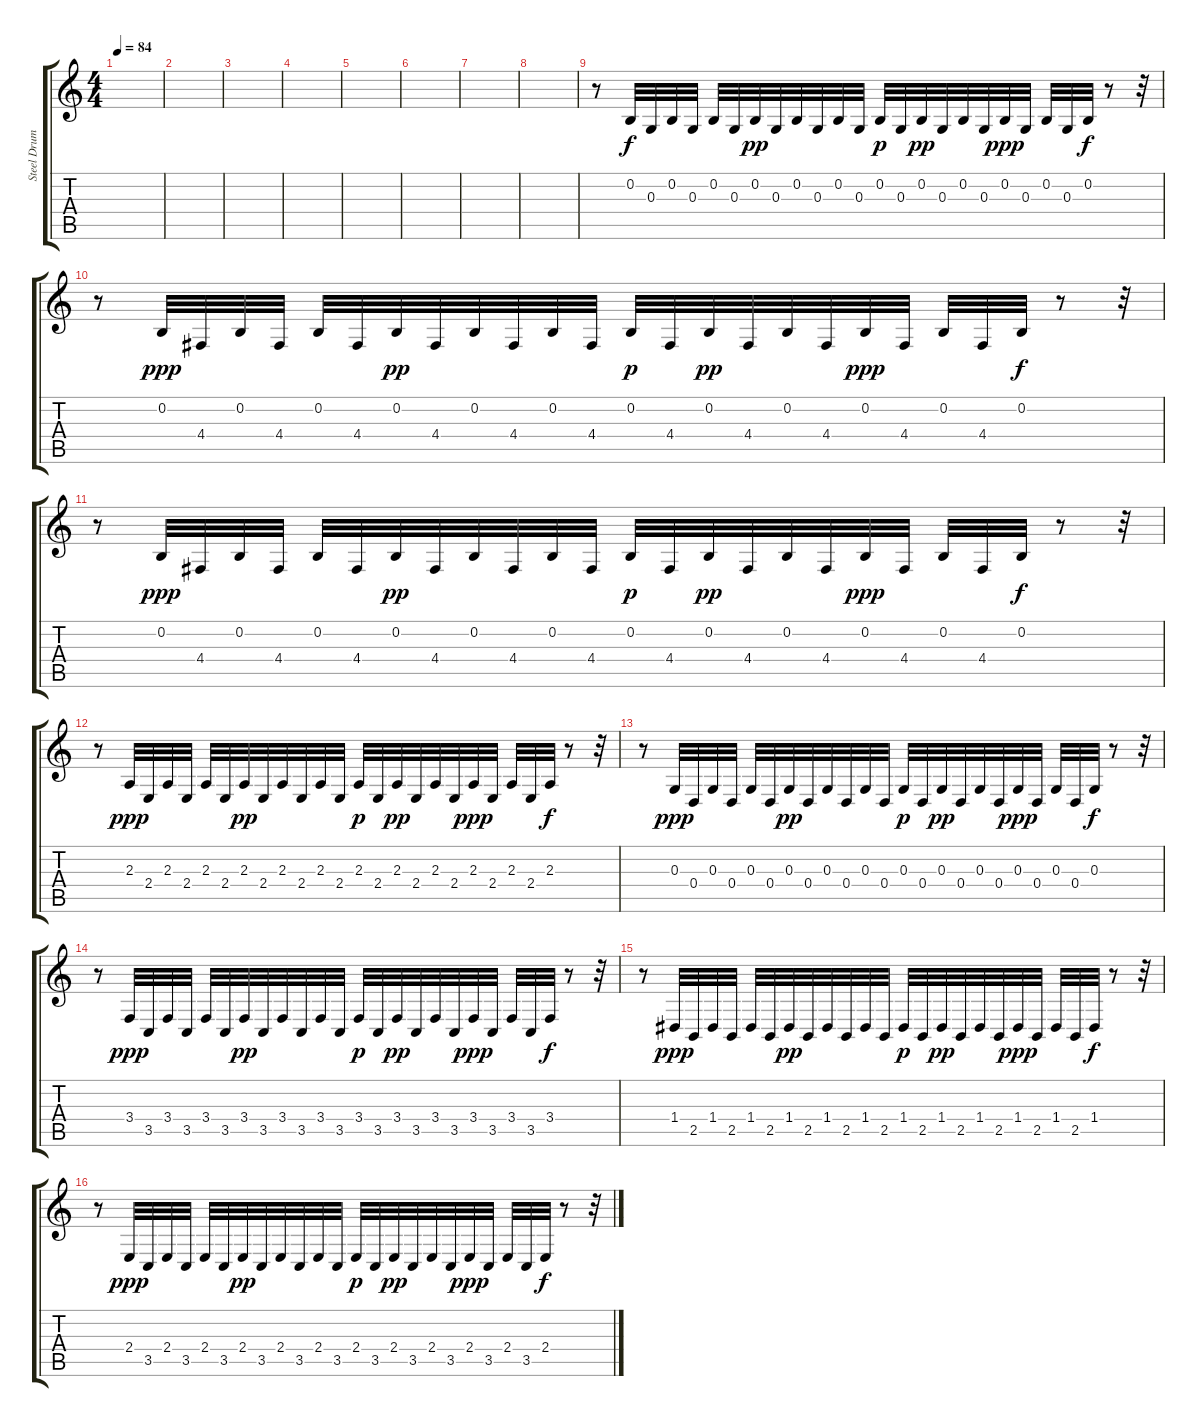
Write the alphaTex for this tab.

\track ("Steel Drums" "Steel Drum") {instrument steeldrums}
\staff {score tabs}
\tuning (E4 B3 G3 D3 A2 E2) {hide}
\ts (4 4)
\tempo 84
\clef g2
\ks c
|
|
|
|
|
|
|
|
r.8 0.2.32 0.3.32 0.2.32 0.3.32 0.2.32 0.3.32 0.2.32{dy pp} 0.3.32 0.2.32 0.3.32 0.2.32 0.3.32 0.2.32{dy p} 0.3.32 0.2.32{dy pp} 0.3.32 0.2.32 0.3.32 0.2.32{dy ppp} 0.3.32 0.2.32 0.3.32 0.2.32{dy f} r.8 r.32 |
r.8 0.2.32{dy ppp} 4.4.32 0.2.32 4.4.32 0.2.32 4.4.32 0.2.32{dy pp} 4.4.32 0.2.32 4.4.32 0.2.32 4.4.32 0.2.32{dy p} 4.4.32 0.2.32{dy pp} 4.4.32 0.2.32 4.4.32 0.2.32{dy ppp} 4.4.32 0.2.32 4.4.32 0.2.32{dy f} r.8 r.32 |
r.8 0.2.32{dy ppp} 4.4.32 0.2.32 4.4.32 0.2.32 4.4.32 0.2.32{dy pp} 4.4.32 0.2.32 4.4.32 0.2.32 4.4.32 0.2.32{dy p} 4.4.32 0.2.32{dy pp} 4.4.32 0.2.32 4.4.32 0.2.32{dy ppp} 4.4.32 0.2.32 4.4.32 0.2.32{dy f} r.8 r.32 |
r.8 2.3.32{dy ppp} 2.4.32 2.3.32 2.4.32 2.3.32 2.4.32 2.3.32{dy pp} 2.4.32 2.3.32 2.4.32 2.3.32 2.4.32 2.3.32{dy p} 2.4.32 2.3.32{dy pp} 2.4.32 2.3.32 2.4.32 2.3.32{dy ppp} 2.4.32 2.3.32 2.4.32 2.3.32{dy f} r.8 r.32 |
r.8 0.3.32{dy ppp} 0.4.32 0.3.32 0.4.32 0.3.32 0.4.32 0.3.32{dy pp} 0.4.32 0.3.32 0.4.32 0.3.32 0.4.32 0.3.32{dy p} 0.4.32 0.3.32{dy pp} 0.4.32 0.3.32 0.4.32 0.3.32{dy ppp} 0.4.32 0.3.32 0.4.32 0.3.32{dy f} r.8 r.32 |
r.8 3.4.32{dy ppp} 3.5.32 3.4.32 3.5.32 3.4.32 3.5.32 3.4.32{dy pp} 3.5.32 3.4.32 3.5.32 3.4.32 3.5.32 3.4.32{dy p} 3.5.32 3.4.32{dy pp} 3.5.32 3.4.32 3.5.32 3.4.32{dy ppp} 3.5.32 3.4.32 3.5.32 3.4.32{dy f} r.8 r.32 |
r.8 1.4.32{dy ppp} 2.5.32 1.4.32 2.5.32 1.4.32 2.5.32 1.4.32{dy pp} 2.5.32 1.4.32 2.5.32 1.4.32 2.5.32 1.4.32{dy p} 2.5.32 1.4.32{dy pp} 2.5.32 1.4.32 2.5.32 1.4.32{dy ppp} 2.5.32 1.4.32 2.5.32 1.4.32{dy f} r.8 r.32 |
r.8 2.4.32{dy ppp} 3.5.32 2.4.32 3.5.32 2.4.32 3.5.32 2.4.32{dy pp} 3.5.32 2.4.32 3.5.32 2.4.32 3.5.32 2.4.32{dy p} 3.5.32 2.4.32{dy pp} 3.5.32 2.4.32 3.5.32 2.4.32{dy ppp} 3.5.32 2.4.32 3.5.32 2.4.32{dy f} r.8 r.32
